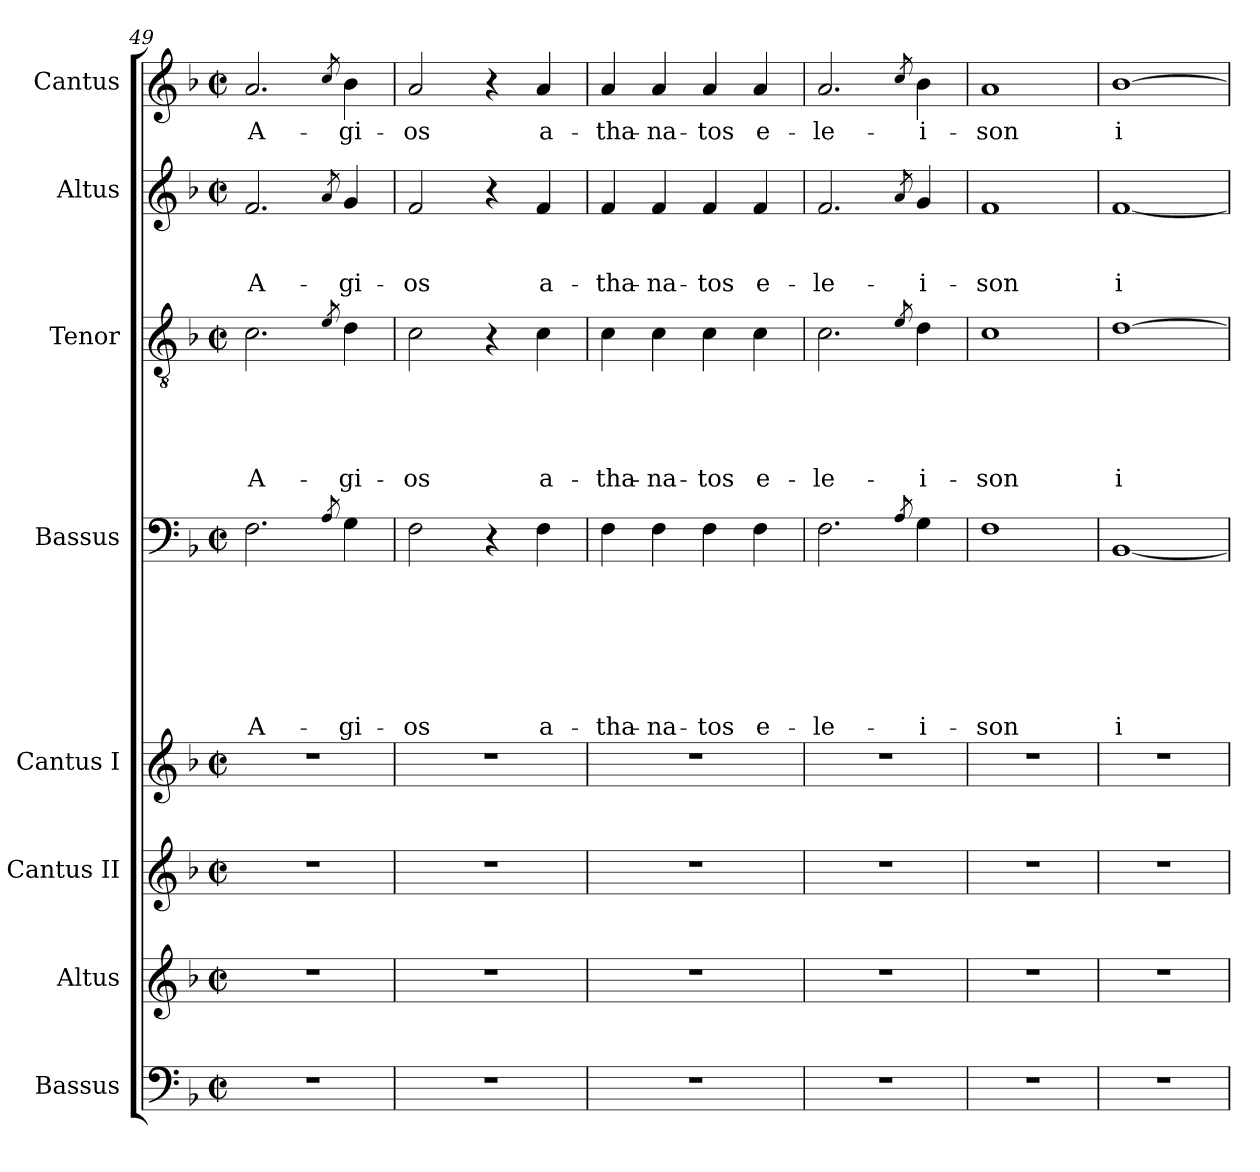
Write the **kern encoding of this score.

**kern	**kern	**kern	**kern	**kern	**text	**text	**text	**text	**text	**text	**text	**kern	**text	**text	**text	**text	**text	**kern	**text	**text	**text	**kern	**text
*part8	*part7	*part6	*part5	*part4	*part4	*part4	*part4	*part4	*part4	*part4	*part4	*part3	*part3	*part3	*part3	*part3	*part3	*part2	*part2	*part2	*part2	*part1	*part1
*staff8	*staff7	*staff6	*staff5	*staff4	*staff4	*staff4	*staff4	*staff4	*staff4	*staff4	*staff4	*staff3	*staff3	*staff3	*staff3	*staff3	*staff3	*staff2	*staff2	*staff2	*staff2	*staff1	*staff1
*I"Bassus	*I"Altus	*I"Cantus II	*I"Cantus I	*I"Bassus	*	*	*	*	*	*	*	*I"Tenor	*	*	*	*	*	*I"Altus	*	*	*	*I"Cantus	*
*I'Bassus	*I'Altus	*I'Cantus II	*I'Cantus I	*I'Bassus	*	*	*	*	*	*	*	*I'Tenor	*	*	*	*	*	*I'Altus	*	*	*	*I'Cantus	*
!!LO:PB:g=z
*clefF4	*clefG2	*clefG2	*clefG2	*clefF4	*	*	*	*	*	*	*	*clefGv2	*	*	*	*	*	*clefG2	*	*	*	*clefG2	*
*k[b-]	*k[b-]	*k[b-]	*k[b-]	*k[b-]	*	*	*	*	*	*	*	*k[b-]	*	*	*	*	*	*k[b-]	*	*	*	*k[b-]	*
*F:	*F:	*F:	*F:	*F:	*	*	*	*	*	*	*	*F:	*	*	*	*	*	*F:	*	*	*	*F:	*
*M2/2	*M2/2	*M2/2	*M2/2	*M2/2	*	*	*	*	*	*	*	*M2/2	*	*	*	*	*	*M2/2	*	*	*	*M2/2	*
*met(c|)	*met(c|)	*met(c|)	*met(c|)	*met(c|)	*	*	*	*	*	*	*	*met(c|)	*	*	*	*	*	*met(c|)	*	*	*	*met(c|)	*
=49	=49	=49	=49	=49	=49	=49	=49	=49	=49	=49	=49	=49	=49	=49	=49	=49	=49	=49	=49	=49	=49	=49	=49
!	!	!	!	!	!	!	!	!	!	!	!LO:LY:b	!	!	!	!	!	!LO:LY:b	!	!	!	!LO:LY:a	!	!LO:LY:b
1r	1r	1r	1r	2.F\	.	.	.	.	.	.	A-	2.c\	.	.	.	.	A-	2.f/	.	.	A-	2.a/	A-
.	.	.	.	8qA/	.	.	.	.	.	.	.	8qe/	.	.	.	.	.	8qa/	.	.	.	8qcc/	.
!	!	!	!	!	!	!	!	!	!	!	!LO:LY:b	!	!	!	!	!	!LO:LY:b	!	!	!	!LO:LY:a	!	!LO:LY:b
.	.	.	.	4G\	.	.	.	.	.	.	-gi-	4d\	.	.	.	.	-gi-	4g/	.	.	-gi-	4b-\	-gi-
=50	=50	=50	=50	=50	=50	=50	=50	=50	=50	=50	=50	=50	=50	=50	=50	=50	=50	=50	=50	=50	=50	=50	=50
!	!	!	!	!	!	!	!	!	!	!	!LO:LY:b	!	!	!	!	!	!LO:LY:b	!	!	!	!LO:LY:a	!	!LO:LY:b
1r	1r	1r	1r	2F\	.	.	.	.	.	.	-os	2c\	.	.	.	.	-os	2f/	.	.	-os	2a/	-os
.	.	.	.	4r	.	.	.	.	.	.	.	4r	.	.	.	.	.	4r	.	.	.	4r	.
!	!	!	!	!	!	!	!	!	!	!	!LO:LY:b	!	!	!	!	!	!LO:LY:b	!	!	!	!LO:LY:a	!	!LO:LY:b
.	.	.	.	4F\	.	.	.	.	.	.	a-	4c\	.	.	.	.	a-	4f/	.	.	a-	4a/	a-
=51	=51	=51	=51	=51	=51	=51	=51	=51	=51	=51	=51	=51	=51	=51	=51	=51	=51	=51	=51	=51	=51	=51	=51
!	!	!	!	!	!	!	!	!	!	!	!LO:LY:b	!	!	!	!	!	!LO:LY:b	!	!	!	!LO:LY:a	!	!LO:LY:b
1r	1r	1r	1r	4F\	.	.	.	.	.	.	-tha-	4c\	.	.	.	.	-tha-	4f/	.	.	-tha-	4a/	-tha-
!	!	!	!	!	!	!	!	!	!	!	!LO:LY:b	!	!	!	!	!	!LO:LY:b	!	!	!	!LO:LY:a	!	!LO:LY:b
.	.	.	.	4F\	.	.	.	.	.	.	-na-	4c\	.	.	.	.	-na-	4f/	.	.	-na-	4a/	-na-
!	!	!	!	!	!	!	!	!	!	!	!LO:LY:b	!	!	!	!	!	!LO:LY:b	!	!	!	!LO:LY:a	!	!LO:LY:b
.	.	.	.	4F\	.	.	.	.	.	.	-tos	4c\	.	.	.	.	-tos	4f/	.	.	-tos	4a/	-tos
!	!	!	!	!	!	!	!	!	!	!	!LO:LY:b	!	!	!	!	!	!LO:LY:b	!	!	!	!LO:LY:a	!	!LO:LY:b
.	.	.	.	4F\	.	.	.	.	.	.	e-	4c\	.	.	.	.	e-	4f/	.	.	e-	4a/	e-
=52	=52	=52	=52	=52	=52	=52	=52	=52	=52	=52	=52	=52	=52	=52	=52	=52	=52	=52	=52	=52	=52	=52	=52
!	!	!	!	!	!	!	!	!	!	!	!LO:LY:b	!	!	!	!	!	!LO:LY:b	!	!	!	!LO:LY:a	!	!LO:LY:b
1r	1r	1r	1r	2.F\	.	.	.	.	.	.	-le-	2.c\	.	.	.	.	-le-	2.f/	.	.	-le-	2.a/	-le-
.	.	.	.	8qA/	.	.	.	.	.	.	.	8qe/	.	.	.	.	.	8qa/	.	.	.	8qcc/	.
!	!	!	!	!	!	!	!	!	!	!	!LO:LY:b	!	!	!	!	!	!LO:LY:b	!	!	!	!LO:LY:a	!	!LO:LY:b
.	.	.	.	4G\	.	.	.	.	.	.	-i-	4d\	.	.	.	.	-i-	4g/	.	.	-i-	4b-\	-i-
=53	=53	=53	=53	=53	=53	=53	=53	=53	=53	=53	=53	=53	=53	=53	=53	=53	=53	=53	=53	=53	=53	=53	=53
!	!	!	!	!	!	!	!	!	!	!	!LO:LY:b	!	!	!	!	!	!LO:LY:b	!	!	!	!LO:LY:a	!	!LO:LY:b
1r	1r	1r	1r	1F	.	.	.	.	.	.	-son	1c	.	.	.	.	-son	1f	.	.	-son	1a	-son
=54	=54	=54	=54	=54	=54	=54	=54	=54	=54	=54	=54	=54	=54	=54	=54	=54	=54	=54	=54	=54	=54	=54	=54
!	!	!	!	!	!	!	!	!	!	!	!LO:LY:b:rj	!	!	!	!	!	!LO:LY:b:rj	!	!	!	!LO:LY:a:rj	!	!LO:LY:b:rj
1r	1r	1r	1r	[<1BB-	.	.	.	.	.	.	i-	[>1d	.	.	.	.	i-	[<1f	.	.	i-	[>1b-	i-
=	=	=	=	=	=	=	=	=	=	=	=	=	=	=	=	=	=	=	=	=	=	=	=
*-	*-	*-	*-	*-	*-	*-	*-	*-	*-	*-	*-	*-	*-	*-	*-	*-	*-	*-	*-	*-	*-	*-	*-
